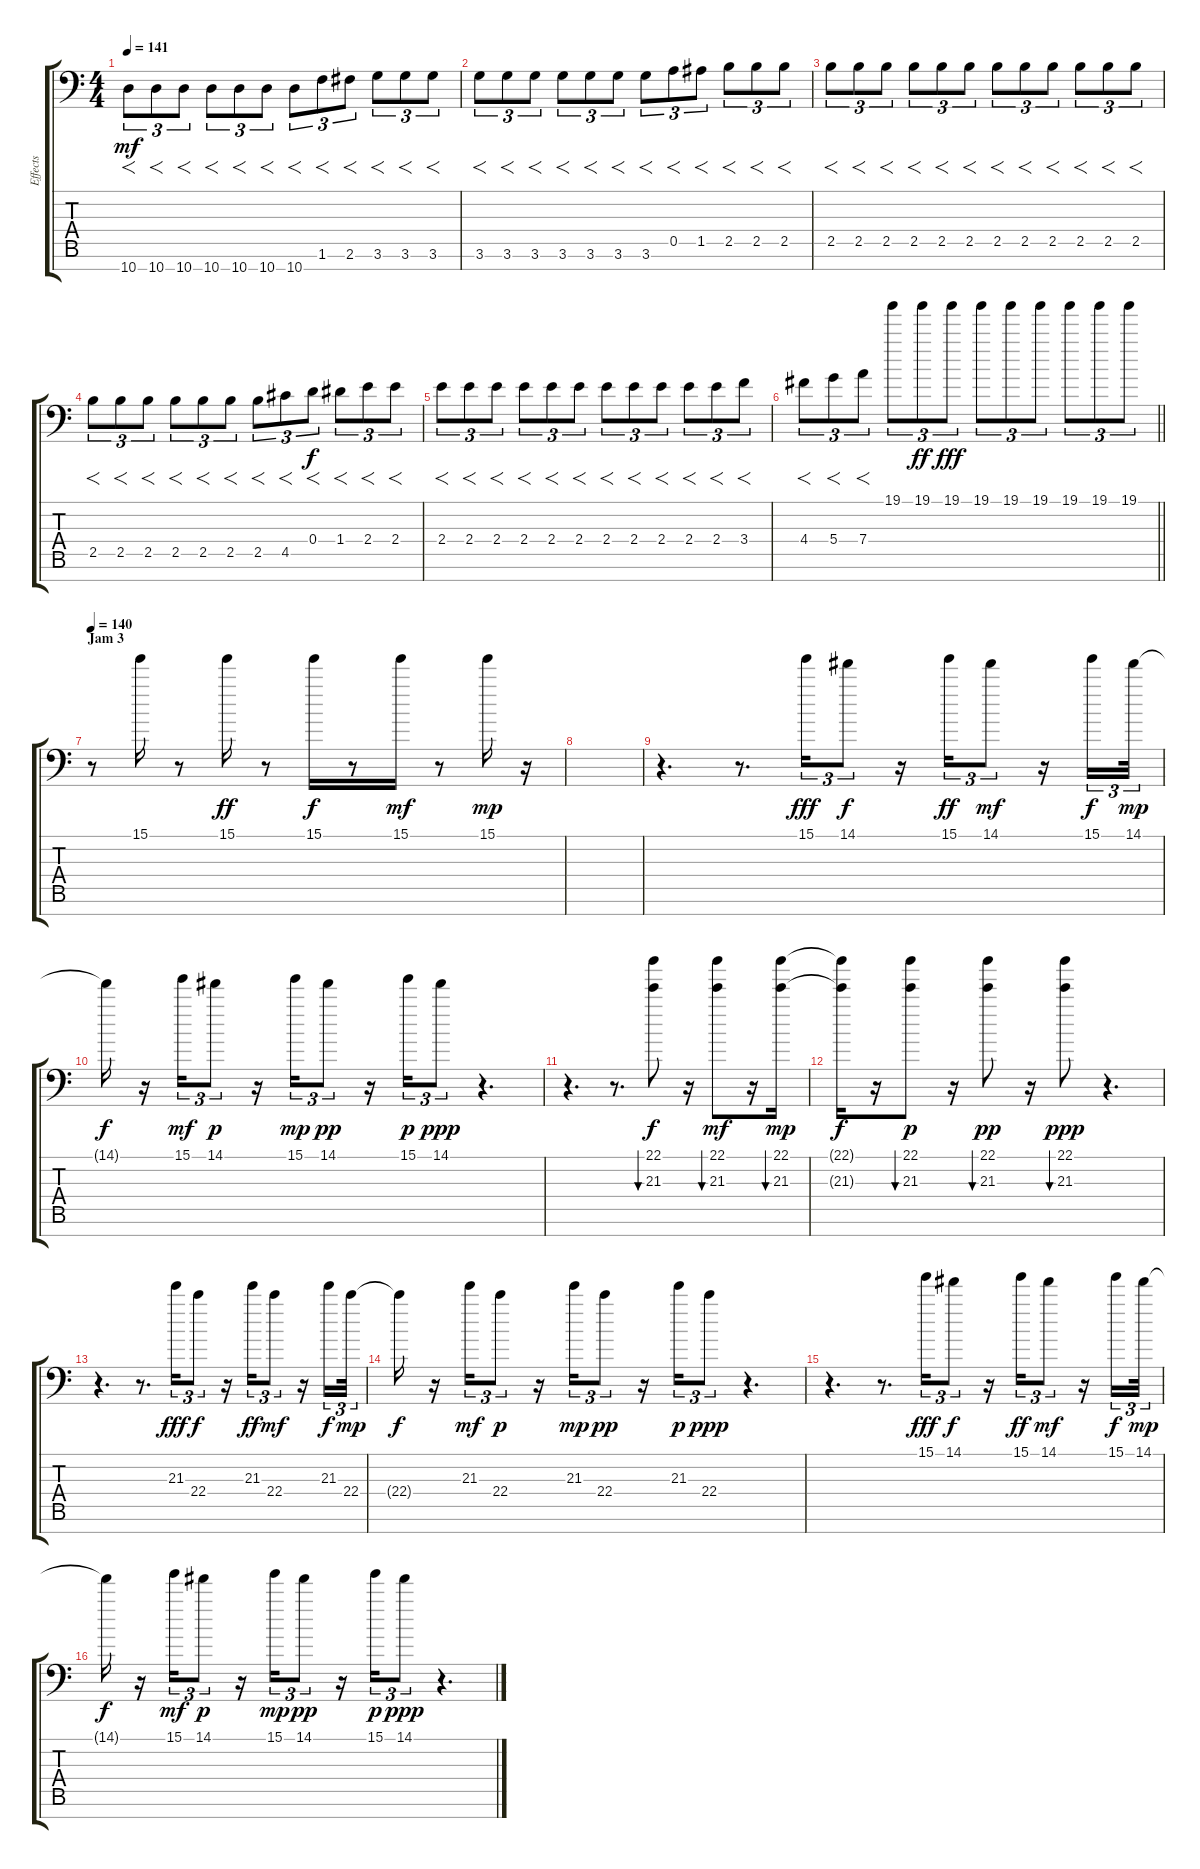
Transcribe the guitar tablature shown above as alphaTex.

\track ("Effects" "Effects") {instrument distortionguitar}
\staff {score tabs}
\tuning (E4 B3 G3 D3 A2 E2 E1) {hide}
\ts (4 4)
\tempo 141
\clef f4
\ks c
10.7.8{f tu (3 2) dy mf} 10.7.8{f tu (3 2)} 10.7.8{f tu (3 2)} 10.7.8{f tu (3 2)} 10.7.8{f tu (3 2)} 10.7.8{f tu (3 2)} 10.7.8{f tu (3 2)} 1.6.8{f tu (3 2)} 2.6.8{f tu (3 2)} 3.6.8{f tu (3 2)} 3.6.8{f tu (3 2)} 3.6.8{f tu (3 2)} |
3.6.8{f tu (3 2)} 3.6.8{f tu (3 2)} 3.6.8{f tu (3 2)} 3.6.8{f tu (3 2)} 3.6.8{f tu (3 2)} 3.6.8{f tu (3 2)} 3.6.8{f tu (3 2)} 0.5.8{f tu (3 2)} 1.5.8{f tu (3 2)} 2.5.8{f tu (3 2)} 2.5.8{f tu (3 2)} 2.5.8{f tu (3 2)} |
2.5.8{f tu (3 2)} 2.5.8{f tu (3 2)} 2.5.8{f tu (3 2)} 2.5.8{f tu (3 2)} 2.5.8{f tu (3 2)} 2.5.8{f tu (3 2)} 2.5.8{f tu (3 2)} 2.5.8{f tu (3 2)} 2.5.8{f tu (3 2)} 2.5.8{f tu (3 2)} 2.5.8{f tu (3 2)} 2.5.8{f tu (3 2)} |
2.5.8{f tu (3 2)} 2.5.8{f tu (3 2)} 2.5.8{f tu (3 2)} 2.5.8{f tu (3 2)} 2.5.8{f tu (3 2)} 2.5.8{f tu (3 2)} 2.5.8{f tu (3 2)} 4.5.8{f tu (3 2)} 0.4.8{f tu (3 2) dy f} 1.4.8{f tu (3 2)} 2.4.8{f tu (3 2)} 2.4.8{f tu (3 2)} |
2.4.8{f tu (3 2)} 2.4.8{f tu (3 2)} 2.4.8{f tu (3 2)} 2.4.8{f tu (3 2)} 2.4.8{f tu (3 2)} 2.4.8{f tu (3 2)} 2.4.8{f tu (3 2)} 2.4.8{f tu (3 2)} 2.4.8{f tu (3 2)} 2.4.8{f tu (3 2)} 2.4.8{f tu (3 2)} 3.4.8{f tu (3 2)} |
\barLineRight lightlight
4.4.8{f tu (3 2)} 5.4.8{f tu (3 2)} 7.4.8{f tu (3 2)} 19.1.8{tu (3 2) volume 10 instrument overdrivenguitar} 19.1.8{tu (3 2) dy ff} 19.1.8{tu (3 2) dy fff} 19.1.8{tu (3 2)} 19.1.8{tu (3 2)} 19.1.8{tu (3 2)} 19.1.8{tu (3 2)} 19.1.8{tu (3 2)} 19.1.8{tu (3 2)} |
\section ("" "Jam 3")
\tempo 140
r.8{volume 10 balance 16 instrument electricpiano2} 15.1.16 r.8 15.1.16{dy ff} r.8 15.1.16{dy f} r.8 15.1.16{dy mf} r.8 15.1.16{dy mp} r.16 |
|
r.4{d instrument electricgrandpiano} r.8{d} 15.1.16{tu (3 2) dy fff} 14.1.8{tu (3 2) dy f} r.16 15.1.16{tu (3 2) dy ff} 14.1.8{tu (3 2) dy mf} r.16 15.1.16{tu (3 2) dy f} 14.1.32{tu (3 2) dy mp} |
14.1{t}.16{dy f} r.16 15.1.16{tu (3 2) dy mf} 14.1.8{tu (3 2) dy p} r.16 15.1.16{tu (3 2) dy mp} 14.1.8{tu (3 2) dy pp} r.16 15.1.16{tu (3 2) dy p} 14.1.8{tu (3 2) dy ppp} r.4{d} |
r.4{d} r.8{d} (22.1 21.3).8{bu 480 dy f} r.16 (22.1 21.3).8{bu 480 dy mf} r.16 (22.1 21.3).16{bu 480 dy mp} |
(22.1{t} 21.3{t}).16{dy f} r.16 (22.1 21.3).8{bu 480 dy p} r.16 (22.1 21.3).8{bu 480 dy pp} r.16 (22.1 21.3).8{bu 480 dy ppp} r.4{d} |
r.4{d} r.8{d} 21.3.16{tu (3 2) dy fff} 22.4.8{tu (3 2) dy f} r.16 21.3.16{tu (3 2) dy ff} 22.4.8{tu (3 2) dy mf} r.16 21.3.16{tu (3 2) dy f} 22.4.32{tu (3 2) dy mp} |
22.4{t}.16{dy f} r.16 21.3.16{tu (3 2) dy mf} 22.4.8{tu (3 2) dy p} r.16 21.3.16{tu (3 2) dy mp} 22.4.8{tu (3 2) dy pp} r.16 21.3.16{tu (3 2) dy p} 22.4.8{tu (3 2) dy ppp} r.4{d} |
r.4{d} r.8{d} 15.1.16{tu (3 2) dy fff} 14.1.8{tu (3 2) dy f} r.16 15.1.16{tu (3 2) dy ff} 14.1.8{tu (3 2) dy mf} r.16 15.1.16{tu (3 2) dy f} 14.1.32{tu (3 2) dy mp} |
14.1{t}.16{dy f} r.16 15.1.16{tu (3 2) dy mf} 14.1.8{tu (3 2) dy p} r.16 15.1.16{tu (3 2) dy mp} 14.1.8{tu (3 2) dy pp} r.16 15.1.16{tu (3 2) dy p} 14.1.8{tu (3 2) dy ppp} r.4{d}
